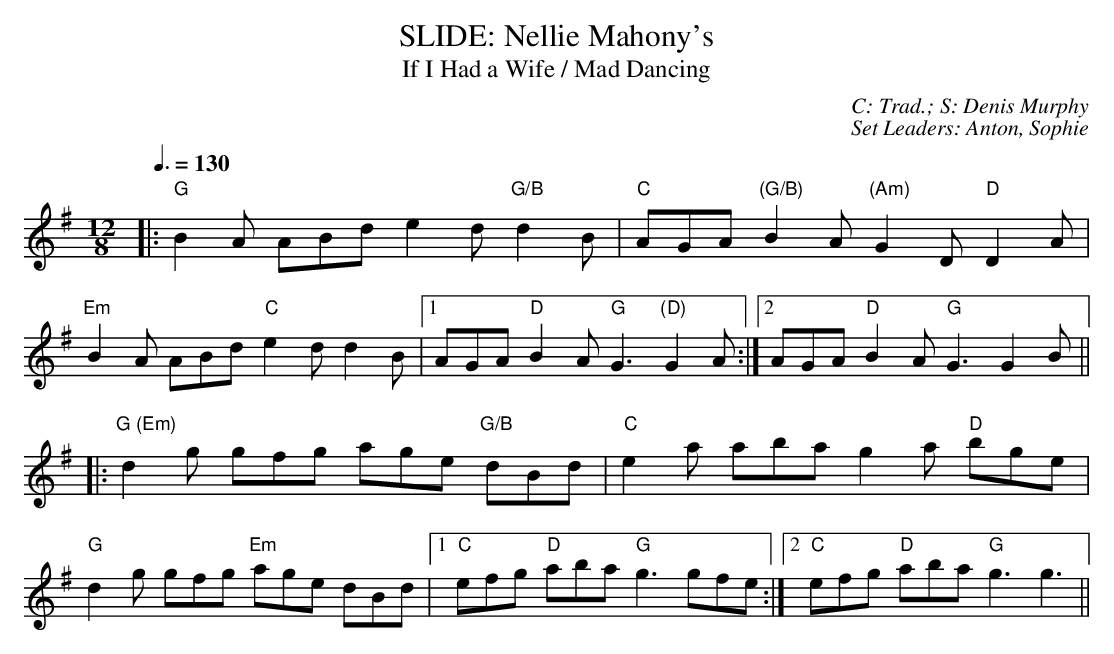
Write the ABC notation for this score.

X:1
T: SLIDE: Nellie Mahony's
T: If I Had a Wife / Mad Dancing
C: C: Trad.; S: Denis Murphy
C: Set Leaders: Anton, Sophie
M: 12/8
L: 1/8
Q: 3/8=130
K: Gmaj
|:"G"B2A ABd e2d "G/B"d2B|"C"AGA "(G/B)"B2A "(Am)"G2D "D"D2A|
"Em"B2A ABd "C"e2d d2B|1 AGA "D"B2A "G"G3 "(D)"G2A:|2 AGA "D"B2A "G"G3 G2B||
|:"G (Em)"d2g gfg age "G/B"dBd|"C"e2a aba g2a "D"bge|
"G"d2g gfg "Em"age dBd|1 "C"efg "D"aba "G"g3 gfe:|2 "C"efg "D"aba "G"g3 g3||
